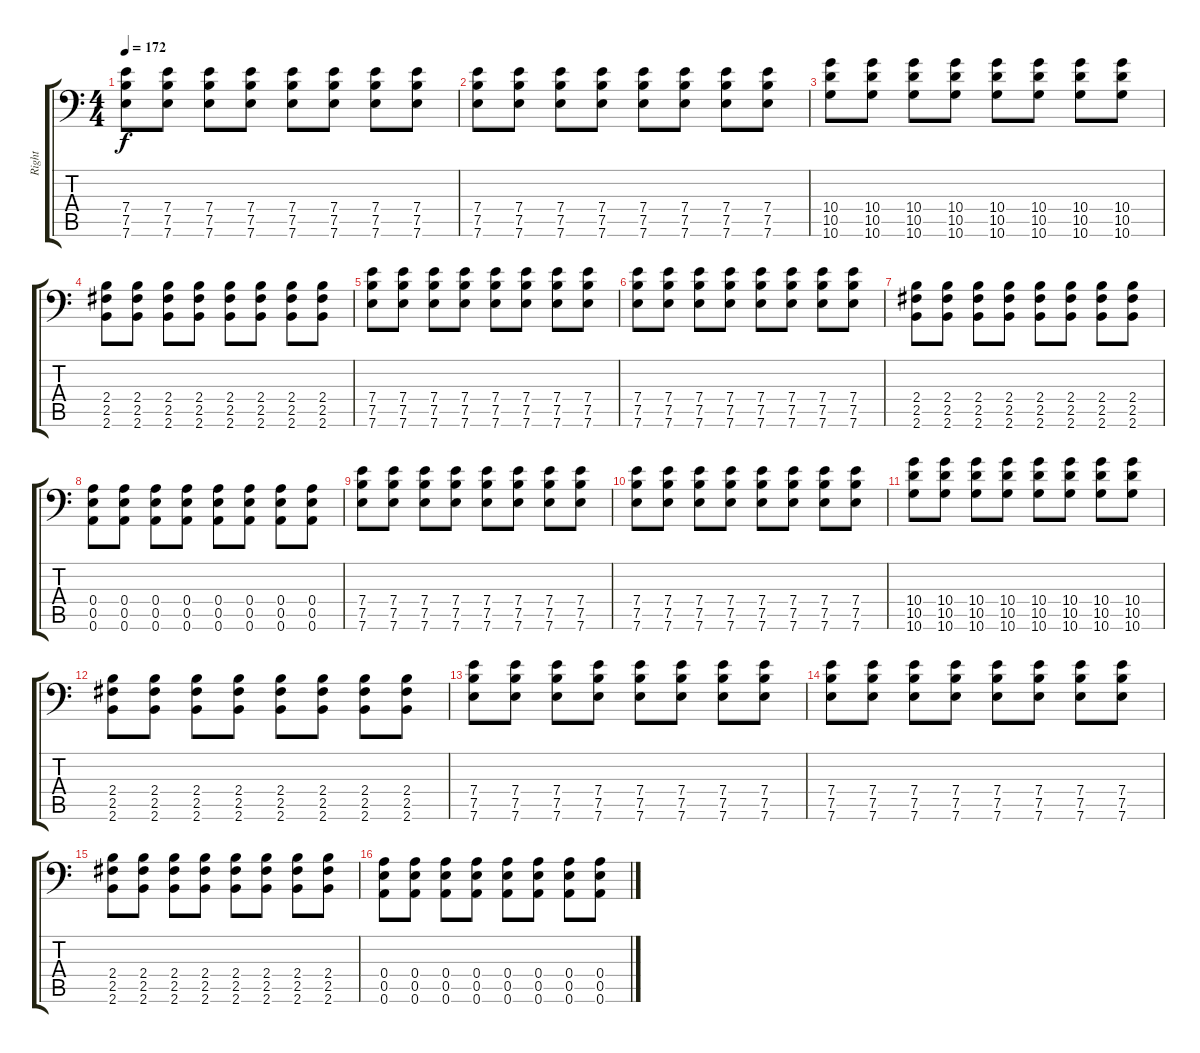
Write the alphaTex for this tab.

\track ("Right" "Right") {instrument distortionguitar}
\staff {score tabs}
\tuning (B3 Gb3 D3 A2 E2 A1) {hide}
\ts (4 4)
\tempo 172
\clef f4
\ks c
(7.4 7.5 7.6).8{dy f} (7.4 7.5 7.6).8 (7.4 7.5 7.6).8 (7.4 7.5 7.6).8 (7.4 7.5 7.6).8 (7.4 7.5 7.6).8 (7.4 7.5 7.6).8 (7.4 7.5 7.6).8 |
(7.4 7.5 7.6).8 (7.4 7.5 7.6).8 (7.4 7.5 7.6).8 (7.4 7.5 7.6).8 (7.4 7.5 7.6).8 (7.4 7.5 7.6).8 (7.4 7.5 7.6).8 (7.4 7.5 7.6).8 |
(10.4 10.5 10.6).8 (10.4 10.5 10.6).8 (10.4 10.5 10.6).8 (10.4 10.5 10.6).8 (10.4 10.5 10.6).8 (10.4 10.5 10.6).8 (10.4 10.5 10.6).8 (10.4 10.5 10.6).8 |
(2.4 2.5 2.6).8 (2.4 2.5 2.6).8 (2.4 2.5 2.6).8 (2.4 2.5 2.6).8 (2.4 2.5 2.6).8 (2.4 2.5 2.6).8 (2.4 2.5 2.6).8 (2.4 2.5 2.6).8 |
(7.4 7.5 7.6).8 (7.4 7.5 7.6).8 (7.4 7.5 7.6).8 (7.4 7.5 7.6).8 (7.4 7.5 7.6).8 (7.4 7.5 7.6).8 (7.4 7.5 7.6).8 (7.4 7.5 7.6).8 |
(7.4 7.5 7.6).8 (7.4 7.5 7.6).8 (7.4 7.5 7.6).8 (7.4 7.5 7.6).8 (7.4 7.5 7.6).8 (7.4 7.5 7.6).8 (7.4 7.5 7.6).8 (7.4 7.5 7.6).8 |
(2.4 2.5 2.6).8 (2.4 2.5 2.6).8 (2.4 2.5 2.6).8 (2.4 2.5 2.6).8 (2.4 2.5 2.6).8 (2.4 2.5 2.6).8 (2.4 2.5 2.6).8 (2.4 2.5 2.6).8 |
(0.4 0.5 0.6).8 (0.4 0.5 0.6).8 (0.4 0.5 0.6).8 (0.4 0.5 0.6).8 (0.4 0.5 0.6).8 (0.4 0.5 0.6).8 (0.4 0.5 0.6).8 (0.4 0.5 0.6).8 |
(7.4 7.5 7.6).8 (7.4 7.5 7.6).8 (7.4 7.5 7.6).8 (7.4 7.5 7.6).8 (7.4 7.5 7.6).8 (7.4 7.5 7.6).8 (7.4 7.5 7.6).8 (7.4 7.5 7.6).8 |
(7.4 7.5 7.6).8 (7.4 7.5 7.6).8 (7.4 7.5 7.6).8 (7.4 7.5 7.6).8 (7.4 7.5 7.6).8 (7.4 7.5 7.6).8 (7.4 7.5 7.6).8 (7.4 7.5 7.6).8 |
(10.4 10.5 10.6).8 (10.4 10.5 10.6).8 (10.4 10.5 10.6).8 (10.4 10.5 10.6).8 (10.4 10.5 10.6).8 (10.4 10.5 10.6).8 (10.4 10.5 10.6).8 (10.4 10.5 10.6).8 |
(2.4 2.5 2.6).8 (2.4 2.5 2.6).8 (2.4 2.5 2.6).8 (2.4 2.5 2.6).8 (2.4 2.5 2.6).8 (2.4 2.5 2.6).8 (2.4 2.5 2.6).8 (2.4 2.5 2.6).8 |
(7.4 7.5 7.6).8 (7.4 7.5 7.6).8 (7.4 7.5 7.6).8 (7.4 7.5 7.6).8 (7.4 7.5 7.6).8 (7.4 7.5 7.6).8 (7.4 7.5 7.6).8 (7.4 7.5 7.6).8 |
(7.4 7.5 7.6).8 (7.4 7.5 7.6).8 (7.4 7.5 7.6).8 (7.4 7.5 7.6).8 (7.4 7.5 7.6).8 (7.4 7.5 7.6).8 (7.4 7.5 7.6).8 (7.4 7.5 7.6).8 |
(2.4 2.5 2.6).8 (2.4 2.5 2.6).8 (2.4 2.5 2.6).8 (2.4 2.5 2.6).8 (2.4 2.5 2.6).8 (2.4 2.5 2.6).8 (2.4 2.5 2.6).8 (2.4 2.5 2.6).8 |
(0.4 0.5 0.6).8 (0.4 0.5 0.6).8 (0.4 0.5 0.6).8 (0.4 0.5 0.6).8 (0.4 0.5 0.6).8 (0.4 0.5 0.6).8 (0.4 0.5 0.6).8 (0.4 0.5 0.6).8
